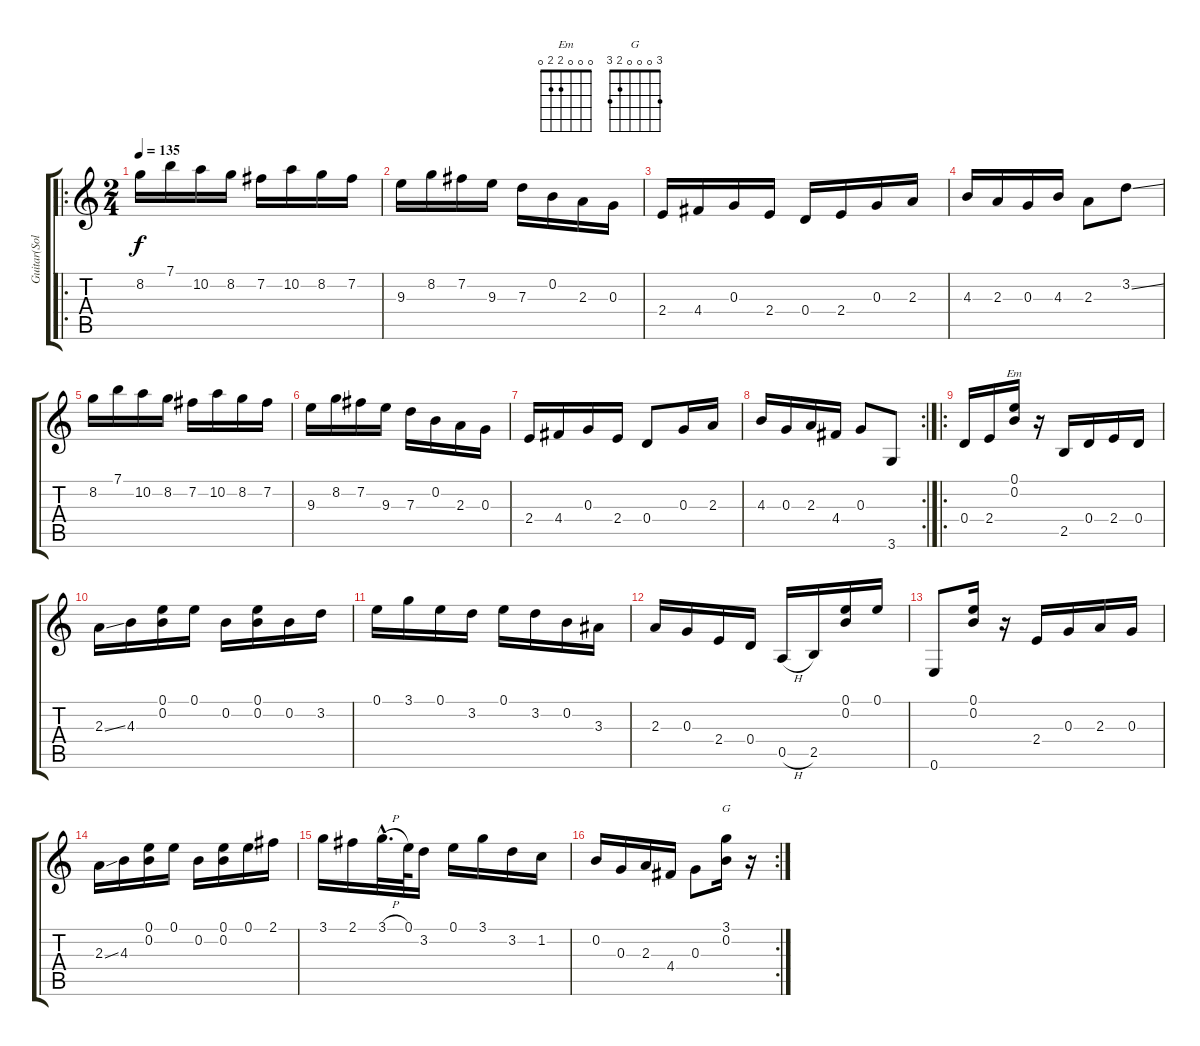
\track ("Guitar(Solo)" "Guitar(Sol") {instrument acousticguitarsteel}
\staff {score tabs}
\tuning (E4 B3 G3 D3 A2 E2) {hide}
\chord ("Em" 0 0 0 2 2 0)
\chord ("G" 3 0 0 0 2 3)
\ro
\ts (2 4)
\tempo 135
\clef g2
\ks c
8.2.16{dy f} 7.1.16 10.2.16 8.2.16 7.2.16 10.2.16 8.2.16 7.2.16 |
9.3.16 8.2.16 7.2.16 9.3.16 7.3.16 0.2.16 2.3.16 0.3.16 |
2.4.16 4.4.16 0.3.16 2.4.16 0.4.16 2.4.16 0.3.16 2.3.16 |
4.3.16 2.3.16 0.3.16 4.3.16 2.3.8 3.2{ss}.8 |
8.2.16 7.1.16 10.2.16 8.2.16 7.2.16 10.2.16 8.2.16 7.2.16 |
9.3.16 8.2.16 7.2.16 9.3.16 7.3.16 0.2.16 2.3.16 0.3.16 |
2.4.16 4.4.16 0.3.16 2.4.16 0.4.8 0.3.16 2.3.16 |
\rc 2
4.3.16 0.3.16 2.3.16 4.4.16 0.3.8 3.6.8 |
\ro
0.4.16 2.4.16 (0.1 0.2).16{ch "Em"} r.16 2.5.16 0.4.16 2.4.16 0.4.16 |
2.3{ss}.16 4.3.16 (0.1 0.2).16 0.1.16 0.2.16 (0.1 0.2).16 0.2.16 3.2.16 |
0.1.16 3.1.16 0.1.16 3.2.16 0.1.16 3.2.16 0.2.16 3.3.16 |
2.3.16 0.3.16 2.4.16 0.4.16 0.5{h}.16 2.5.16 (0.1 0.2).16 0.1.16 |
0.6.8 (0.1 0.2).16 r.16 2.4.16 0.3.16 2.3.16 0.3.16 |
2.3{ss}.16 4.3.16 (0.1 0.2).16 0.1.16 0.2.16 (0.1 0.2).16 0.1.16 2.1.16 |
3.1.16 2.1.16 3.1{h hac}.32{d} 0.1.64 3.2.16 0.1.16 3.1.16 3.2.16 1.2.16 |
\rc 2
0.2.16 0.3.16 2.3.16 4.4.16 0.3.8 (3.1 0.2).16{ch "G"} r.16
